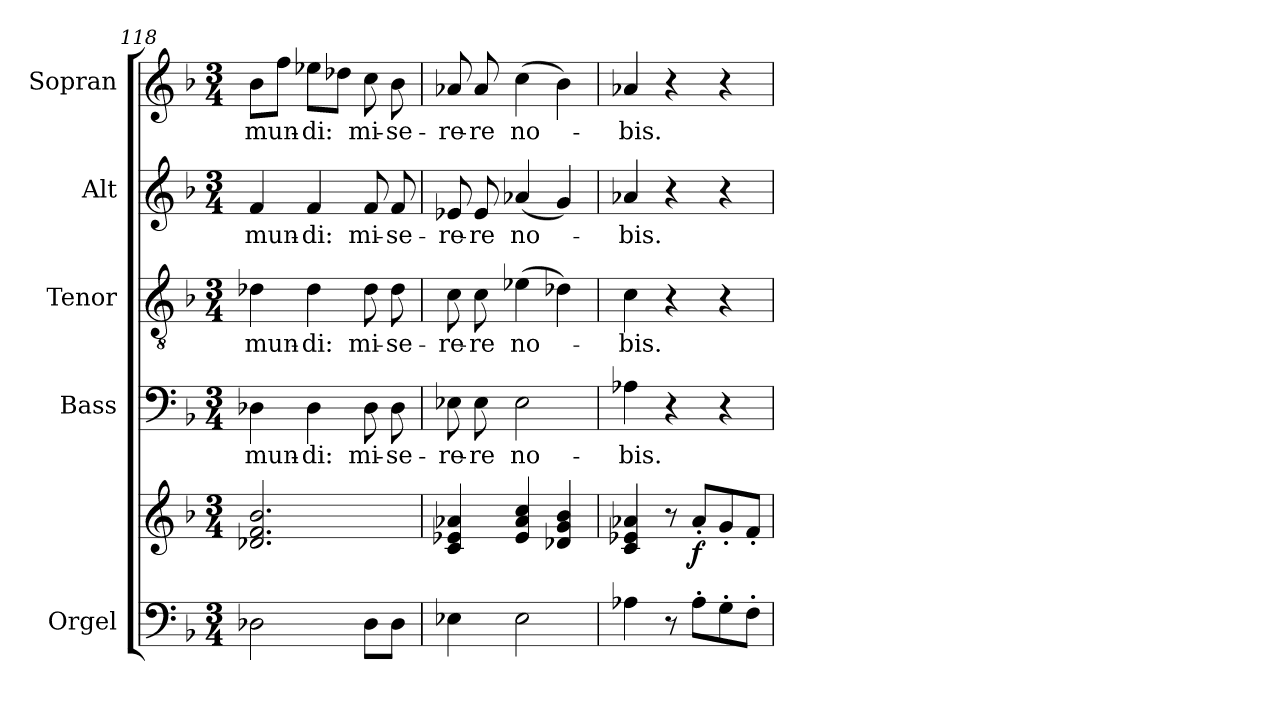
**kern	**kern	**dynam	**kern	**text	**kern	**text	**kern	**text	**kern	**text
*part5	*part5	*part5	*part4	*part4	*part3	*part3	*part2	*part2	*part1	*part1
*staff6	*staff5	*staff5/6	*staff4	*staff4	*staff3	*staff3	*staff2	*staff2	*staff1	*staff1
*I"Orgel	*	*	*I"Bass	*	*I"Tenor	*	*I"Alt	*	*I"Sopran	*
*I'Org.	*	*	*I'B.	*	*I'T.	*	*I'A.	*	*I'S.	*
*clefF4	*clefG2	*	*clefF4	*	*clefGv2	*	*clefG2	*	*clefG2	*
*k[b-]	*k[b-]	*	*k[b-]	*	*k[b-]	*	*k[b-]	*	*k[b-]	*
*F:	*F:	*	*F:	*	*F:	*	*F:	*	*F:	*
*M3/4	*M3/4	*	*M3/4	*	*M3/4	*	*M3/4	*	*M3/4	*
=118	=118	=118	=118	=118	=118	=118	=118	=118	=118	=118
!	!	!	!	!LO:LY:b	!	!LO:LY:b	!	!LO:LY:b	!	!LO:LY:b
2D-X\	2.d-X/ 2.f/ 2.b-/	.	4D-X\	mun-	4d-X\	mun-	4f/	mun-	8b-\L	mun-
.	.	.	.	.	.	.	.	.	8ff\J	.
!	!	!	!	!LO:LY:b	!	!LO:LY:b	!	!LO:LY:b	!	!LO:LY:b
.	.	.	4D-\	-di:	4d-\	-di:	4f/	-di:	8ee-X\L	-di:
.	.	.	.	.	.	.	.	.	8dd-X\J	.
!	!	!	!	!LO:LY:b	!	!LO:LY:b	!	!LO:LY:b	!	!LO:LY:b
8D-\L	.	.	8D-\	mi-	8d-\	mi-	8f/	mi-	8cc\	mi-
!	!	!	!	!LO:LY:b	!	!LO:LY:b	!	!LO:LY:b	!	!LO:LY:b
8D-\J	.	.	8D-\	-se-	8d-\	-se-	8f/	-se-	8b-\	-se-
!!LO:PB:g=z
=119	=119	=119	=119	=119	=119	=119	=119	=119	=119	=119
!	!	!	!	!LO:LY:b	!	!LO:LY:b	!	!LO:LY:b	!	!LO:LY:b
4E-X\	4c/ 4e-X/ 4a-X/	.	8E-X\	-re-	8c\	-re-	8e-X/	-re-	8a-X/	-re-
!	!	!	!	!LO:LY:b	!	!LO:LY:b	!	!LO:LY:b	!	!LO:LY:b
.	.	.	8E-\	-re	8c\	-re	8e-/	-re	8a-/	-re
!	!	!	!	!LO:LY:b	!	!LO:LY:b	!	!LO:LY:b	!	!LO:LY:b
2E-\	4e-/ 4a-/ 4cc/	.	2E-\	no-	(>4e-X\	no-	(<4a-X/	no-	(>4cc\	no-
.	4d-X/ 4g/ 4b-/	.	.	.	4d-X\)	.	4g/)	.	4b-\)	.
=120	=120	=120	=120	=120	=120	=120	=120	=120	=120	=120
!	!	!	!	!LO:LY:b	!	!LO:LY:b	!	!LO:LY:b	!	!LO:LY:b
4A-X\	4c/ 4e-X/ 4a-X/	.	4A-X\	-bis.	4c\	-bis.	4a-X/	-bis.	4a-X/	-bis.
8r	8r	.	4r	.	4r	.	4r	.	4r	.
!	!	!LO:DY:b	!	!	!	!	!	!	!	!
8A-'>\L	8a-'</L	f	.	.	.	.	.	.	.	.
8G'>\	8g'</	.	4r	.	4r	.	4r	.	4r	.
8F'>\J	8f'</J	.	.	.	.	.	.	.	.	.
=	=	=	=	=	=	=	=	=	=	=
*-	*-	*-	*-	*-	*-	*-	*-	*-	*-	*-
